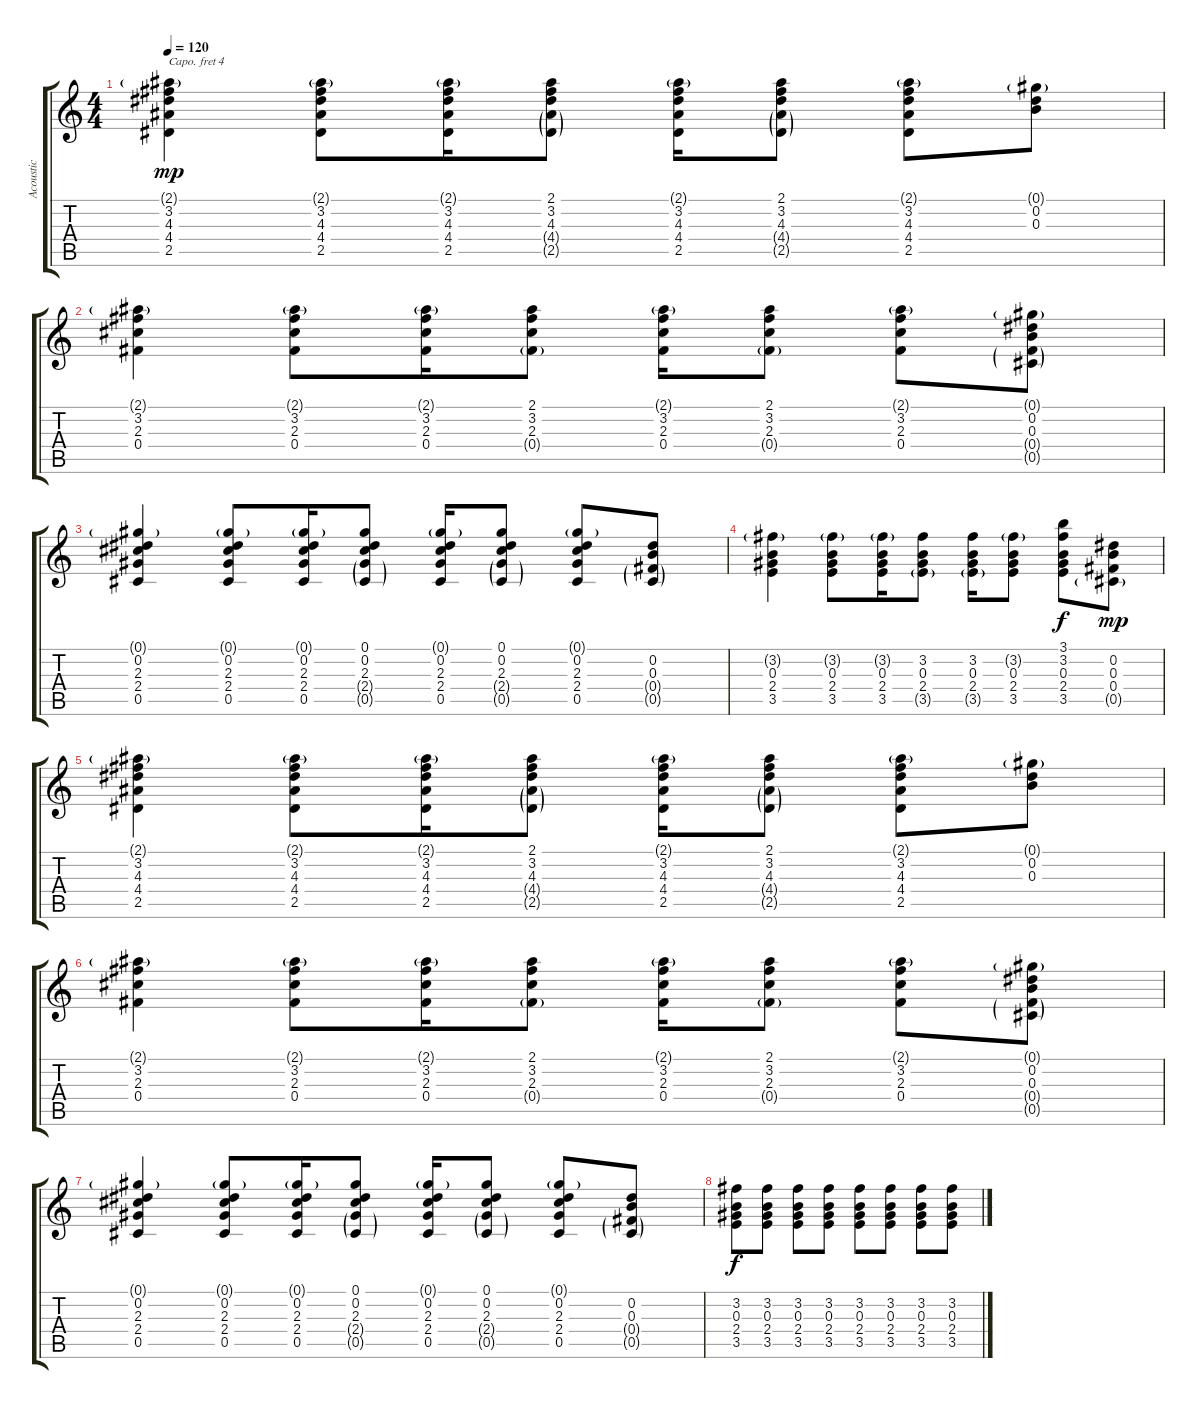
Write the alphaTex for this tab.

\track ("Acoustic" "Acoustic") {instrument acousticguitarsteel}
\staff {score tabs}
\capo 4
\tuning (E4 B3 G3 D3 A2 E2) {hide}
\ts (4 4)
\tempo 120
\clef g2
\ks c
(2.1{g} 3.2 4.3 4.4 2.5).4{dy mp} (2.1{g} 3.2 4.3 4.4 2.5).8 (2.1{g} 3.2 4.3 4.4 2.5).16 (2.1 3.2 4.3 4.4{g} 2.5{g}).8 (2.1{g} 3.2 4.3 4.4 2.5).16 (2.1 3.2 4.3 4.4{g} 2.5{g}).8 (2.1{g} 3.2 4.3 4.4 2.5).8 (0.1{g} 0.2 0.3).8 |
(2.1{g} 3.2 2.3 0.4).4 (2.1{g} 3.2 2.3 0.4).8 (2.1{g} 3.2 2.3 0.4).16 (2.1 3.2 2.3 0.4{g}).8 (2.1{g} 3.2 2.3 0.4).16 (2.1 3.2 2.3 0.4{g}).8 (2.1{g} 3.2 2.3 0.4).8 (0.1{g} 0.2 0.3 0.4{g} 0.5{g}).8 |
(0.1{g} 0.2 2.3 2.4 0.5).4 (0.1{g} 0.2 2.3 2.4 0.5).8 (0.1{g} 0.2 2.3 2.4 0.5).16 (0.1 0.2 2.3 2.4{g} 0.5{g}).8 (0.1{g} 0.2 2.3 2.4 0.5).16 (0.1 0.2 2.3 2.4{g} 0.5{g}).8 (0.1{g} 0.2 2.3 2.4 0.5).8 (0.2 0.3 0.4{g} 0.5{g}).8 |
(3.2{g} 0.3 2.4 3.5).4 (3.2{g} 0.3 2.4 3.5).8 (3.2{g} 0.3 2.4 3.5).16 (3.2 0.3 2.4 3.5{g}).8 (3.2 0.3 2.4 3.5{g}).16 (3.2{g} 0.3 2.4 3.5).8 (3.1 3.2 0.3 2.4 3.5).8{dy f} (0.2 0.3 0.4 0.5{g}).8{dy mp} |
(2.1{g} 3.2 4.3 4.4 2.5).4 (2.1{g} 3.2 4.3 4.4 2.5).8 (2.1{g} 3.2 4.3 4.4 2.5).16 (2.1 3.2 4.3 4.4{g} 2.5{g}).8 (2.1{g} 3.2 4.3 4.4 2.5).16 (2.1 3.2 4.3 4.4{g} 2.5{g}).8 (2.1{g} 3.2 4.3 4.4 2.5).8 (0.1{g} 0.2 0.3).8 |
(2.1{g} 3.2 2.3 0.4).4 (2.1{g} 3.2 2.3 0.4).8 (2.1{g} 3.2 2.3 0.4).16 (2.1 3.2 2.3 0.4{g}).8 (2.1{g} 3.2 2.3 0.4).16 (2.1 3.2 2.3 0.4{g}).8 (2.1{g} 3.2 2.3 0.4).8 (0.1{g} 0.2 0.3 0.4{g} 0.5{g}).8 |
(0.1{g} 0.2 2.3 2.4 0.5).4 (0.1{g} 0.2 2.3 2.4 0.5).8 (0.1{g} 0.2 2.3 2.4 0.5).16 (0.1 0.2 2.3 2.4{g} 0.5{g}).8 (0.1{g} 0.2 2.3 2.4 0.5).16 (0.1 0.2 2.3 2.4{g} 0.5{g}).8 (0.1{g} 0.2 2.3 2.4 0.5).8 (0.2 0.3 0.4{g} 0.5{g}).8 |
(3.2 0.3 2.4 3.5).8{dy f} (3.2 0.3 2.4 3.5).8 (3.2 0.3 2.4 3.5).8 (3.2 0.3 2.4 3.5).8 (3.2 0.3 2.4 3.5).8 (3.2 0.3 2.4 3.5).8 (3.2 0.3 2.4 3.5).8 (3.2 0.3 2.4 3.5).8
